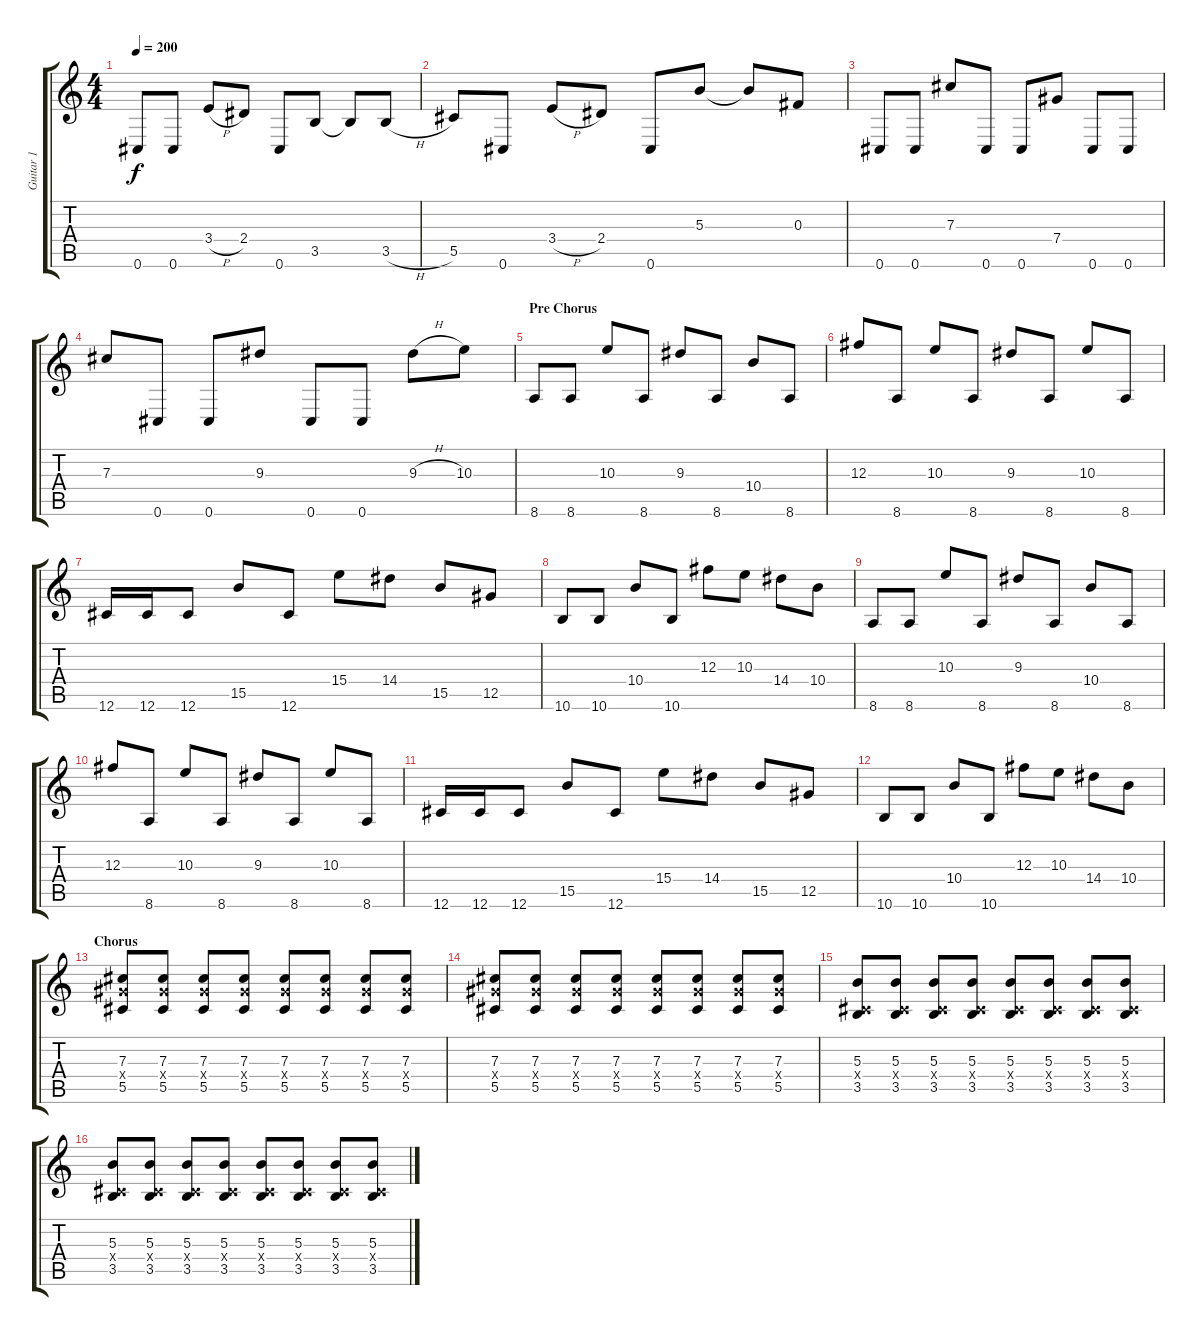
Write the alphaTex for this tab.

\track ("Guitar 1" "Guitar 1") {instrument distortionguitar}
\staff {score tabs}
\tuning (Eb4 Bb3 Gb3 Db3 Ab2 Db2) {hide}
\ts (4 4)
\tempo 200
\clef g2
\ks c
0.6.8{dy f} 0.6.8 3.4{h}.8 2.4.8 0.6.8 3.5.8 3.5{t}.8 3.5{h}.8 |
5.5.8 0.6.8 3.4{h}.8 2.4.8 0.6.8 5.3.8 5.3{t}.8 0.3.8 |
0.6.8 0.6.8 7.3.8 0.6.8 0.6.8 7.4.8 0.6.8 0.6.8 |
7.3.8 0.6.8 0.6.8 9.3.8 0.6.8 0.6.8 9.3{h}.8 10.3.8 |
\section ("" "Pre Chorus")
8.6.8 8.6.8 10.3.8 8.6.8 9.3.8 8.6.8 10.4.8 8.6.8 |
12.3.8 8.6.8 10.3.8 8.6.8 9.3.8 8.6.8 10.3.8 8.6.8 |
12.6.16 12.6.16 12.6.8 15.5.8 12.6.8 15.4.8 14.4.8 15.5.8 12.5.8 |
10.6.8 10.6.8 10.4.8 10.6.8 12.3.8 10.3.8 14.4.8 10.4.8 |
8.6.8 8.6.8 10.3.8 8.6.8 9.3.8 8.6.8 10.4.8 8.6.8 |
12.3.8 8.6.8 10.3.8 8.6.8 9.3.8 8.6.8 10.3.8 8.6.8 |
12.6.16 12.6.16 12.6.8 15.5.8 12.6.8 15.4.8 14.4.8 15.5.8 12.5.8 |
10.6.8 10.6.8 10.4.8 10.6.8 12.3.8 10.3.8 14.4.8 10.4.8 |
\section ("" "Chorus")
(7.3 7.4{x} 5.5).8 (7.3 7.4{x} 5.5).8 (7.3 7.4{x} 5.5).8 (7.3 7.4{x} 5.5).8 (7.3 7.4{x} 5.5).8 (7.3 7.4{x} 5.5).8 (7.3 7.4{x} 5.5).8 (7.3 7.4{x} 5.5).8 |
(7.3 7.4{x} 5.5).8 (7.3 7.4{x} 5.5).8 (7.3 7.4{x} 5.5).8 (7.3 7.4{x} 5.5).8 (7.3 7.4{x} 5.5).8 (7.3 7.4{x} 5.5).8 (7.3 7.4{x} 5.5).8 (7.3 7.4{x} 5.5).8 |
(5.3 0.4{x} 3.5).8 (5.3 0.4{x} 3.5).8 (5.3 0.4{x} 3.5).8 (5.3 0.4{x} 3.5).8 (5.3 0.4{x} 3.5).8 (5.3 0.4{x} 3.5).8 (5.3 0.4{x} 3.5).8 (5.3 0.4{x} 3.5).8 |
(5.3 0.4{x} 3.5).8 (5.3 0.4{x} 3.5).8 (5.3 0.4{x} 3.5).8 (5.3 0.4{x} 3.5).8 (5.3 0.4{x} 3.5).8 (5.3 0.4{x} 3.5).8 (5.3 0.4{x} 3.5).8 (5.3 0.4{x} 3.5).8
